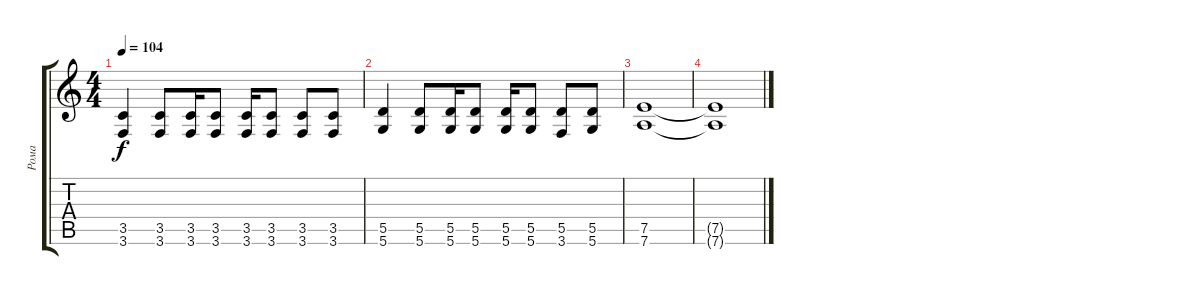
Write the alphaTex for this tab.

\track ("Рома" "Рома") {instrument distortionguitar}
\staff {score tabs}
\tuning (E4 B3 G3 D3 A2 D2) {hide}
\ts (4 4)
\tempo 104
\clef g2
\ks c
(3.5 3.6).4{dy f} (3.5 3.6).8 (3.5 3.6).16 (3.5 3.6).8 (3.5 3.6).16 (3.5 3.6).8 (3.5 3.6).8 (3.5 3.6).8 |
(5.5 5.6).4 (5.5 5.6).8 (5.5 5.6).16 (5.5 5.6).8 (5.5 5.6).16 (5.5 5.6).8 (5.5 3.6).8 (5.5 5.6).8 |
(7.5 7.6).1 |
(7.5{t} 7.6{t}).1
